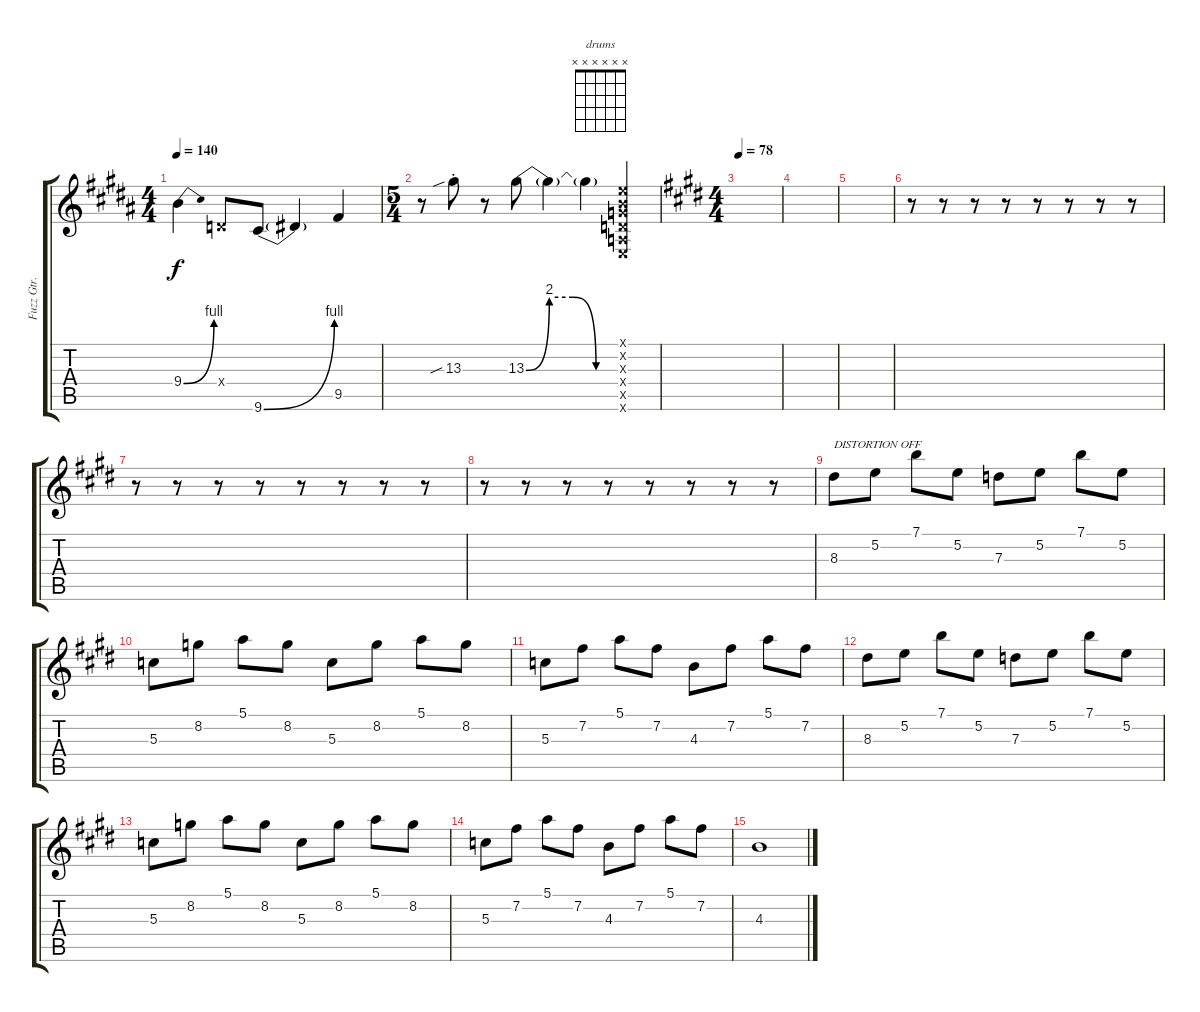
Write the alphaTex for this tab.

\track ("Fuzz Gtr." "Fuzz Gtr.") {instrument distortionguitar}
\staff {score tabs}
\tuning (E4 B3 G3 D3 A2 E2) {hide}
\chord ("drums" x x x x x x)
\ts (4 4)
\tempo 140
\clef g2
\ks b
9.4{be (bend 0 0 60 4)}.4{dy f} 0.4{x}.8 9.6{be (bend 0 0 60 4)}.8 9.6{t}.4 9.5.4 |
\ts (5 4)
r.8 13.3{sib st}.8 r.8 13.3{be (custom 0 0 15 8 30 8 45 0 60 0)}.8 13.3{t}.4 13.3{t}.4 (0.1{x} 0.2{x} 0.3{x} 0.4{x} 0.5{x} 0.6{x}).4 |
\ts (4 4)
\tempo 78
\ks e
|
|
|
r.8 r.8 r.8 r.8 r.8 r.8 r.8 r.8 |
r.8 r.8 r.8 r.8 r.8 r.8 r.8 r.8 |
r.8 r.8 r.8 r.8 r.8 r.8 r.8 r.8 |
8.3.8{txt "DISTORTION OFF" instrument electricguitarclean} 5.2.8 7.1.8 5.2.8 7.3.8 5.2.8 7.1.8 5.2.8 |
5.3.8 8.2.8 5.1.8 8.2.8 5.3.8 8.2.8 5.1.8 8.2.8 |
5.3.8 7.2.8 5.1.8 7.2.8 4.3.8 7.2.8 5.1.8 7.2.8 |
8.3.8 5.2.8 7.1.8 5.2.8 7.3.8 5.2.8 7.1.8 5.2.8 |
5.3.8 8.2.8 5.1.8 8.2.8 5.3.8 8.2.8 5.1.8 8.2.8 |
5.3.8 7.2.8 5.1.8 7.2.8 4.3.8 7.2.8 5.1.8 7.2.8 |
4.3.1
